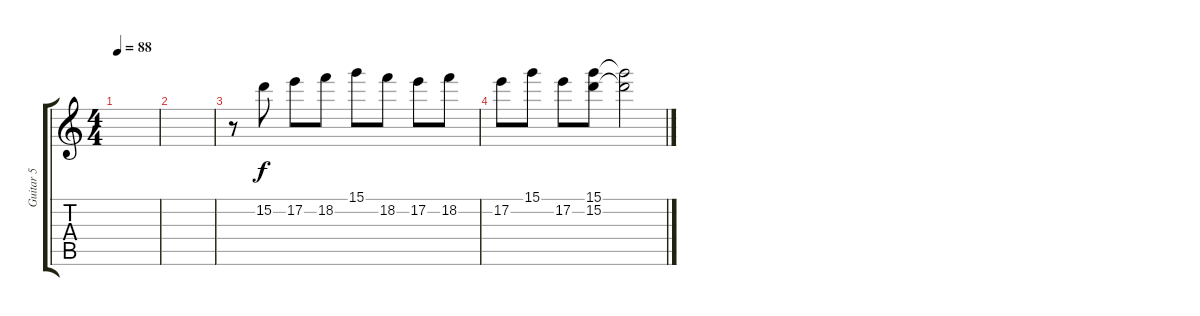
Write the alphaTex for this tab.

\track ("Guitar 5" "Guitar 5") {instrument electricguitarmuted}
\staff {score tabs}
\tuning (E4 B3 G3 D3 A2 E2) {hide}
\ts (4 4)
\tempo 88
\clef g2
\ks c
|
|
r.8 15.2.8 17.2.8 18.2.8 15.1.8 18.2.8 17.2.8 18.2.8 |
17.2.8 15.1.8 17.2.8 (15.1 15.2).8 (15.1{t} 15.2{t}).2
